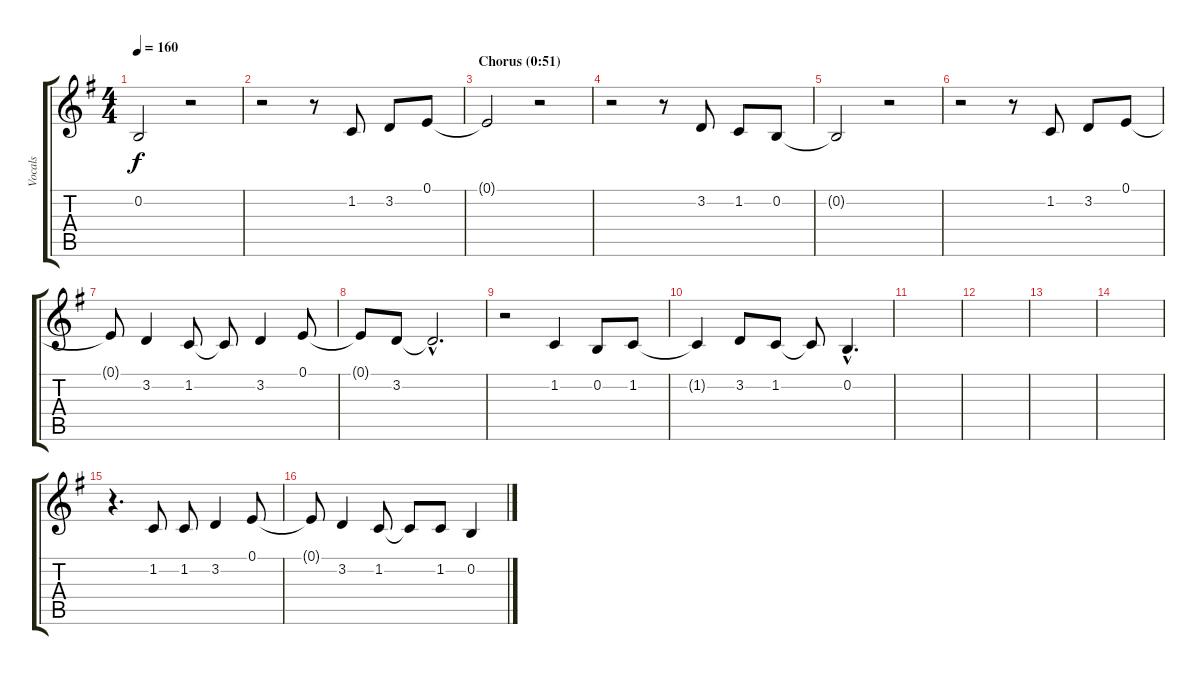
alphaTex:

\track ("Vocals" "Vocals") {instrument lead6voice}
\staff {score tabs}
\tuning (E4 B3 G3 D3 A2 E2) {hide}
\ts (4 4)
\tempo 160
\clef g2
\ks g
0.2{t}.2{dy f} r.2 |
r.2 r.8 1.2.8 3.2.8 0.1.8 |
\section ("" "Chorus (0:51)")
0.1{t}.2 r.2 |
r.2 r.8 3.2.8 1.2.8 0.2.8 |
0.2{t}.2 r.2 |
r.2 r.8 1.2.8 3.2.8 0.1.8 |
0.1{t}.8 3.2.4 1.2.8 1.2{t}.8 3.2.4 0.1.8 |
0.1{t}.8 3.2.8 3.2{hac t}.2{d} |
r.2 1.2.4 0.2.8 1.2.8 |
1.2{t}.4 3.2.8 1.2.8 1.2{t}.8 0.2{hac}.4{d} |
|
|
|
|
r.4{d} 1.2.8 1.2.8 3.2.4 0.1.8 |
0.1{t}.8 3.2.4 1.2.8 1.2{t}.8 1.2.8 0.2.4
